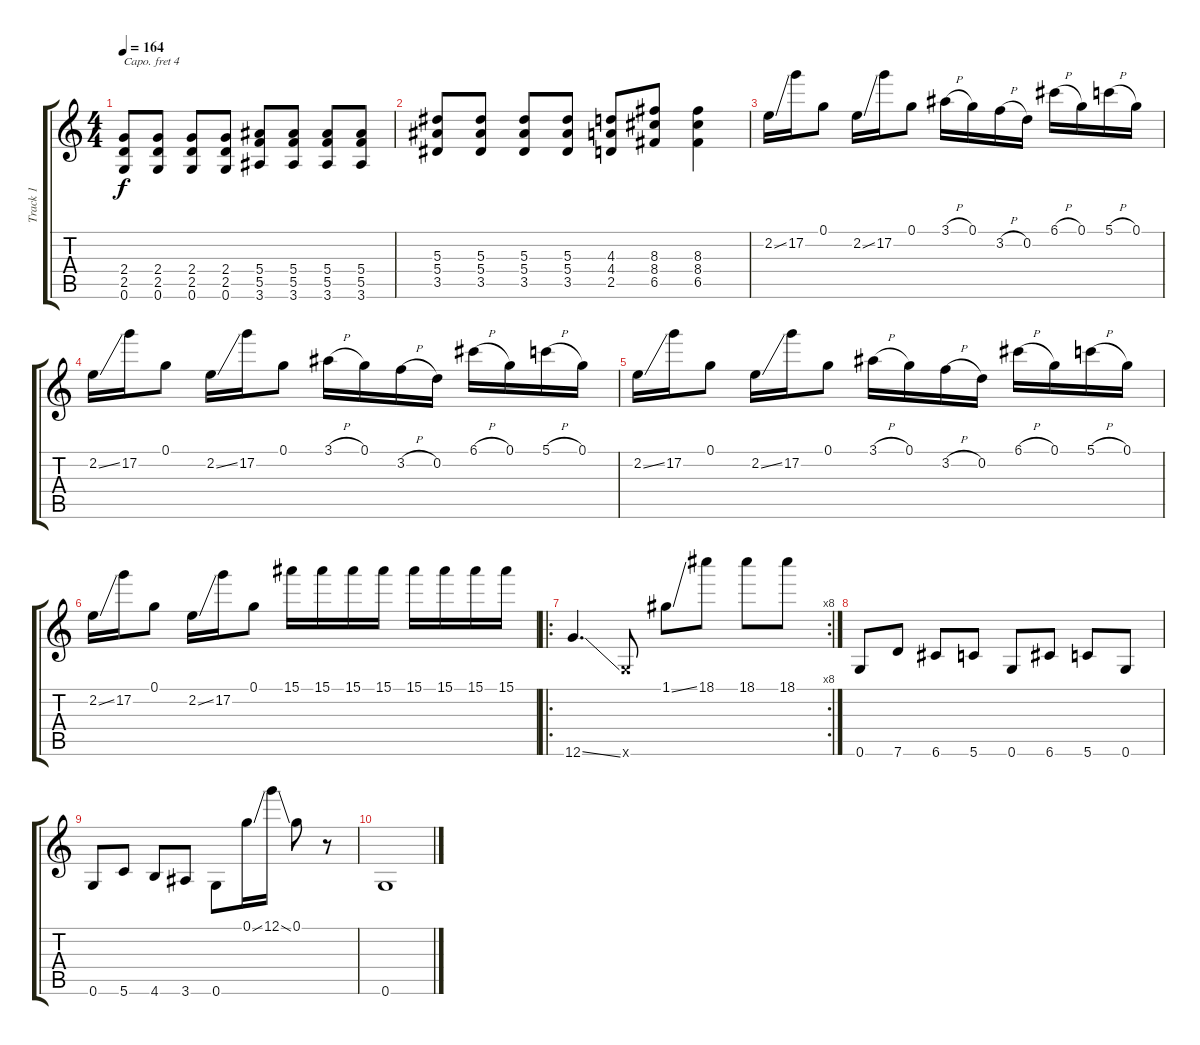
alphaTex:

\track ("Track 1" "Track 1") {instrument overdrivenguitar}
\staff {score tabs}
\capo 4
\tuning (Eb4 Bb3 Gb3 Db3 Ab2 Eb2) {hide}
\ts (4 4)
\tempo 164
\clef g2
\ks c
(2.4 2.5 0.6).8{dy f} (2.4 2.5 0.6).8 (2.4 2.5 0.6).8 (2.4 2.5 0.6).8 (5.4 5.5 3.6).8 (5.4 5.5 3.6).8 (5.4 5.5 3.6).8 (5.4 5.5 3.6).8 |
(5.3 5.4 3.5).8 (5.3 5.4 3.5).8 (5.3 5.4 3.5).8 (5.3 5.4 3.5).8 (4.3 4.4 2.5).8 (8.3 8.4 6.5).8 (8.3 8.4 6.5).4 |
2.2{ss}.16 17.2.16 0.1.8 2.2{ss}.16 17.2.16 0.1.8 3.1{h}.16 0.1.16 3.2{h}.16 0.2.16 6.1{h}.16 0.1.16 5.1{h}.16 0.1.16 |
2.2{ss}.16 17.2.16 0.1.8 2.2{ss}.16 17.2.16 0.1.8 3.1{h}.16 0.1.16 3.2{h}.16 0.2.16 6.1{h}.16 0.1.16 5.1{h}.16 0.1.16 |
2.2{ss}.16 17.2.16 0.1.8 2.2{ss}.16 17.2.16 0.1.8 3.1{h}.16 0.1.16 3.2{h}.16 0.2.16 6.1{h}.16 0.1.16 5.1{h}.16 0.1.16 |
2.2{ss}.16 17.2.16 0.1.8 2.2{ss}.16 17.2.16 0.1.8 15.1.16 15.1.16 15.1.16 15.1.16 15.1.16 15.1.16 15.1.16 15.1.16 |
\ro
\rc 8
12.6{ss}.4{d} 0.6{x}.8 1.1{ss}.8 18.1.8 18.1.8 18.1.8 |
0.6.8 7.6.8 6.6.8 5.6.8 0.6.8 6.6.8 5.6.8 0.6.8 |
0.6.8 5.6.8 4.6.8 3.6.8 0.6.8 0.1{ss}.16 12.1{ss}.16 0.1.8 r.8 |
0.6.1
